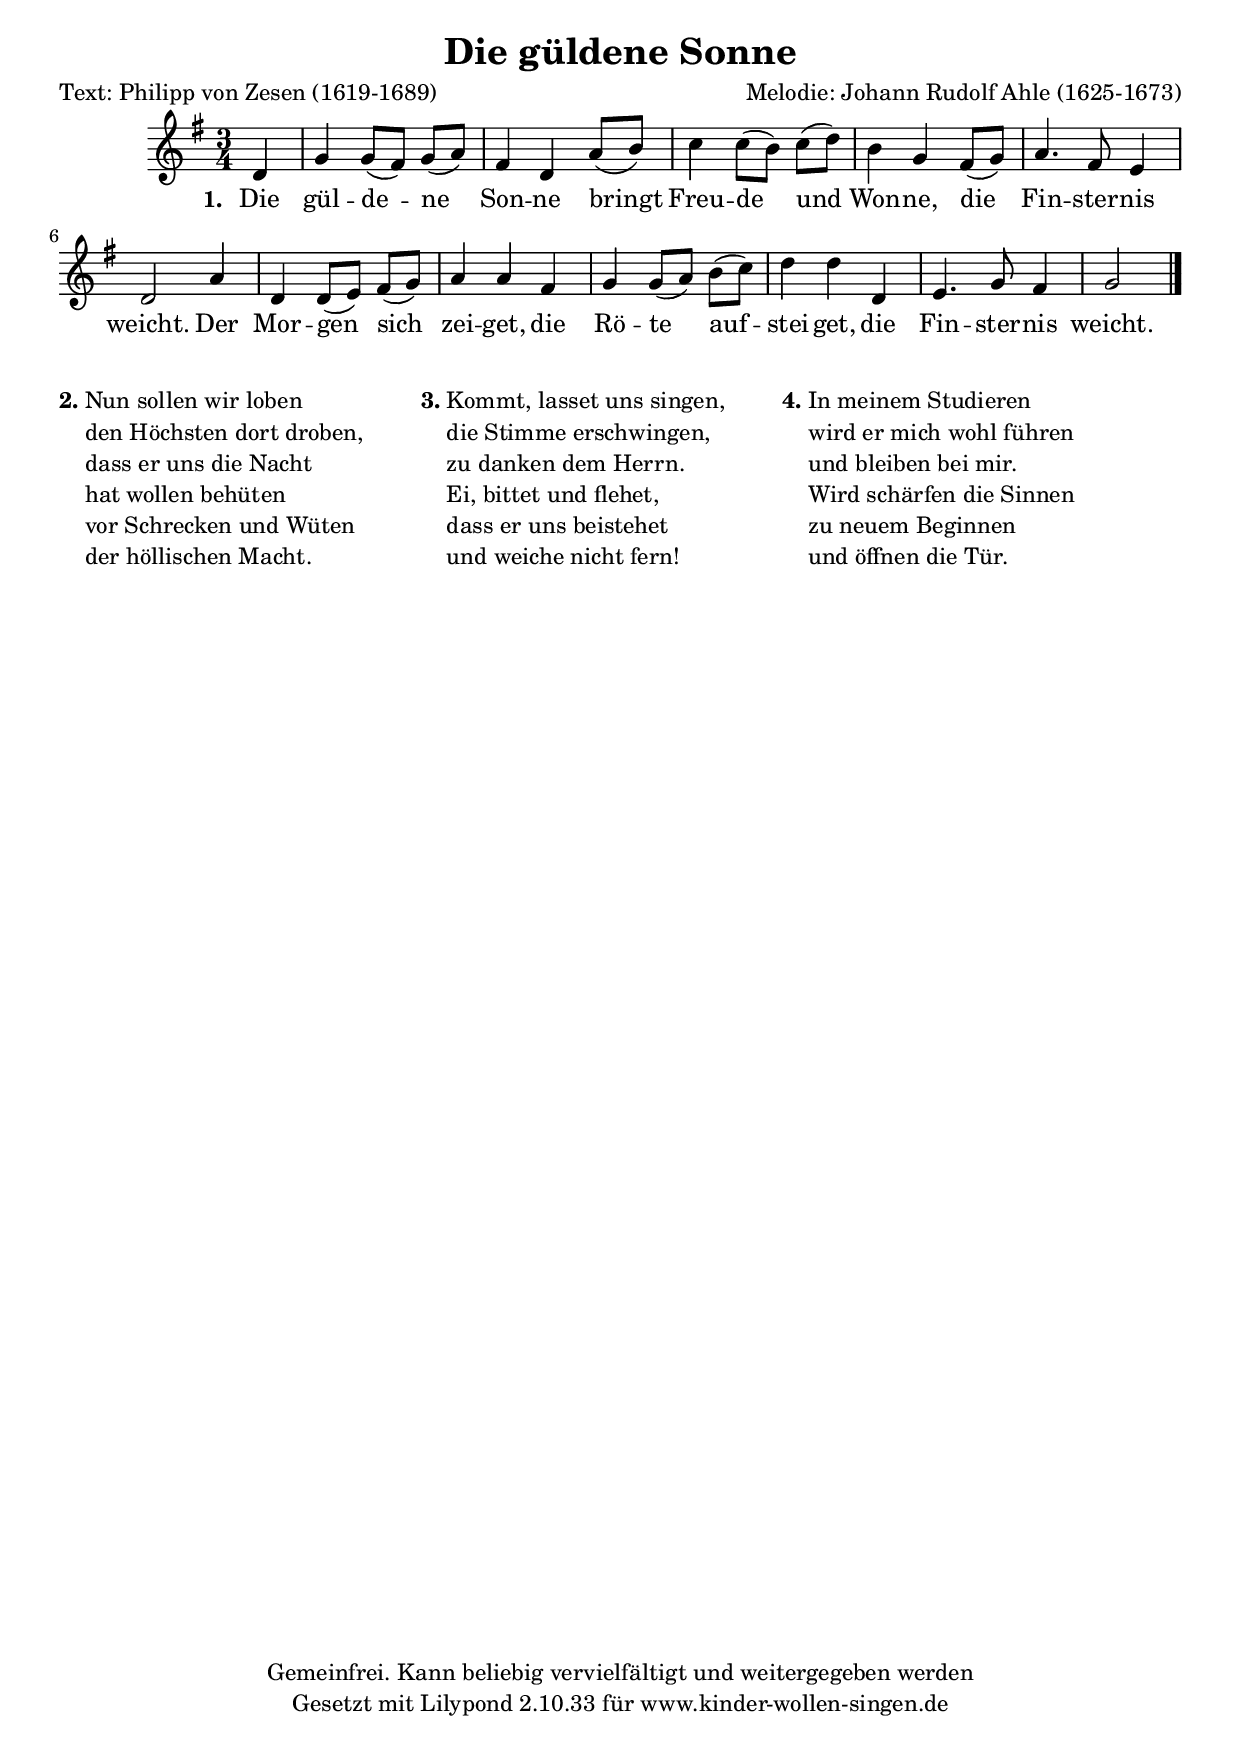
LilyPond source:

% ****************************************************************
% *** Created on 2011-02-17***
% ****************************************************************

% *** Vorspann                                                 ***
\version "2.10.33"
\include "deutsch.ly"

\paper {
}
#(set-default-paper-size "a4")

\header {
	title = "Die güldene Sonne"
 	composer = "Melodie: Johann Rudolf Ahle (1625-1673)"
 	poet = "Text: Philipp von Zesen (1619-1689)"
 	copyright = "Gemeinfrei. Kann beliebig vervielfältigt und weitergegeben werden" 
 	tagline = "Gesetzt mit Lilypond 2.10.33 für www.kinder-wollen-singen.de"
}


% ****************************************************************
% *** Text und Melodie                                         ***
% ****************************************************************

MyText= \lyricmode {	
	\set stanza = #"1. "
Die gül -- de -- ne Son -- ne bringt Freu -- de und Won -- ne, die Fin -- ster -- nis weicht.
Der Mor -- gen sich zei -- get, die Rö -- te auf -- stei -- get, die Fin -- ster -- nis weicht.	
}
 
MyVoice = \new Staff {
	\time 3/4
	\key g \major
	\clef treble
	\context Voice = "Melody" {
	\autoBeamOff
% Type notes here 
\partial 4
\relative c'{
d4
g4 g8([ fis8]) g8([ a8])
fis4 d4 \relative c''{a8([ h8])
c4 c8([ h8]) c8([ d8])
h4 g4 fis8([ g8]) 
a4. fis8 e4 
d2 \relative c''{a4}
d4 d8([ e8]) fis8([ g8])
a4 a4 fis4 
g4 g8([ a8]) h8([ c8]) 
d4 d4} d4 
e4. g8 fis4 
g2
}
\bar "|."
}
}



% ****************************************************************
% *** Generierung                                              ***
% ****************************************************************

\score {
	<<
		\MyVoice
		\context Lyrics = "Melody" \lyricmode { \lyricsto "Melody" \MyText }
		
	>>	
}
 \layout {
  	  \context {
\Score
\override SpacingSpanner
#'base-shortest-duration = #(ly:make-moment 1 8)
}
}
\markup {\line{} \line{}}

\markup { 
\column {
	\line { \bold "2."
	\column {
	"Nun sollen wir loben"
	"den Höchsten dort droben,"
	"dass er uns die Nacht"
	"hat wollen behüten"
	"vor Schrecken und Wüten"
	"der höllischen Macht."
		}
		}
	}
\hspace #4.9
\column {
	\line { \bold "3."
	\column {
	"Kommt, lasset uns singen,"
	"die Stimme erschwingen,"
	"zu danken dem Herrn."
	"Ei, bittet und flehet,"
	"dass er uns beistehet"
	"und weiche nicht fern!"
		}
		}
	}
\hspace #4.9
\column {
	\line { \bold "4."
	\column {
	"In meinem Studieren"
	"wird er mich wohl führen"
	"und bleiben bei mir."
	"Wird schärfen die Sinnen"
	"zu neuem Beginnen"
	"und öffnen die Tür."
		}
		}
	}
}